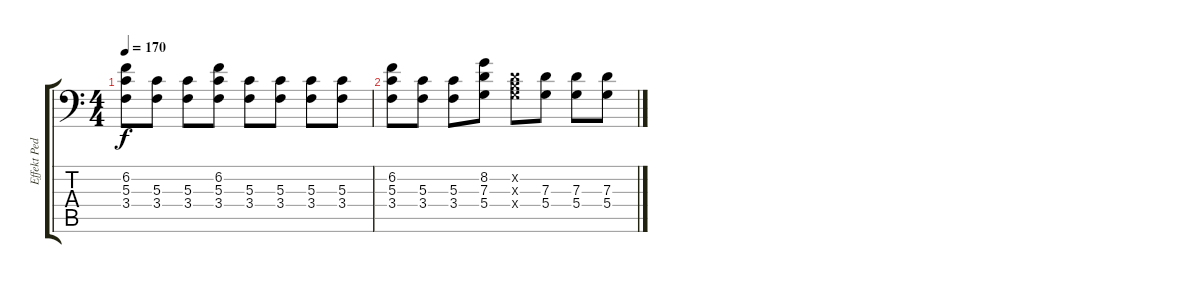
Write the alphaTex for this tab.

\track ("Effekt Pedal Gitarr 1" "Effekt Ped") {instrument electricbassfinger}
\staff {score tabs}
\tuning (E3 B2 G2 D2 A1 E1) {hide}
\ts (4 4)
\tempo 170
\clef f4
\ks c
(6.2 5.3 3.4).8{dy f} (5.3 3.4).8 (5.3 3.4).8 (6.2 5.3 3.4).8 (5.3 3.4).8 (5.3 3.4).8 (5.3 3.4).8 (5.3 3.4).8 |
(6.2 5.3 3.4).8 (5.3 3.4).8 (5.3 3.4).8 (8.2 7.3 5.4).8 (0.2{x} 7.3{x} 5.4{x}).8 (7.3 5.4).8 (7.3 5.4).8 (7.3 5.4).8
